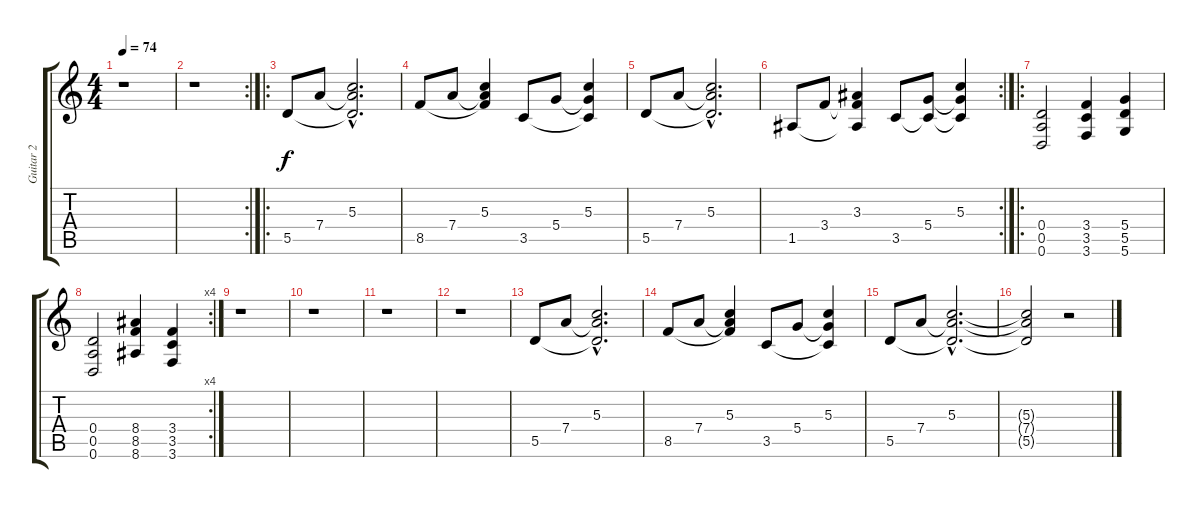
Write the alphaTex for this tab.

\track ("Guitar 2" "Guitar 2") {instrument distortionguitar}
\staff {score tabs}
\tuning (E4 B3 G3 D3 A2 D2) {hide}
\ts (4 4)
\tempo 74
\clef g2
\ks c
r.1{dy f} |
\rc 2
r.1 |
\ro
5.5.8{volume 10} 7.4.8 (5.3{hac} 7.4{hac t} 5.5{hac t}).2{d} |
8.5.8 7.4.8 (5.3 7.4{t} 8.5{t}).4 3.5.8 5.4.8 (5.3 5.4{t} 3.5{t}).4 |
5.5.8 7.4.8 (5.3{hac} 7.4{hac t} 5.5{hac t}).2{d} |
\rc 2
1.5.8 3.4.8 (3.3 3.4{t} 1.5{t}).4 3.5.8 (5.4 3.5{t}).8 (5.3 5.4{t} 3.5{t}).4 |
\ro
(0.4 0.5 0.6).2{volume 16} (3.4 3.5 3.6).4 (5.4 5.5 5.6).4 |
\rc 4
(0.4 0.5 0.6).2 (8.4 8.5 8.6).4 (3.4 3.5 3.6).4 |
r.1 |
r.1 |
r.1 |
r.1 |
5.5.8 7.4.8 (5.3{hac} 7.4{hac t} 5.5{hac t}).2{d} |
8.5.8 7.4.8 (5.3 7.4{t} 8.5{t}).4 3.5.8 5.4.8 (5.3 5.4{t} 3.5{t}).4 |
5.5.8 7.4.8 (5.3{hac} 7.4{hac t} 5.5{hac t}).2{d} |
(5.3{t} 7.4{t} 5.5{t}).2 r.2
